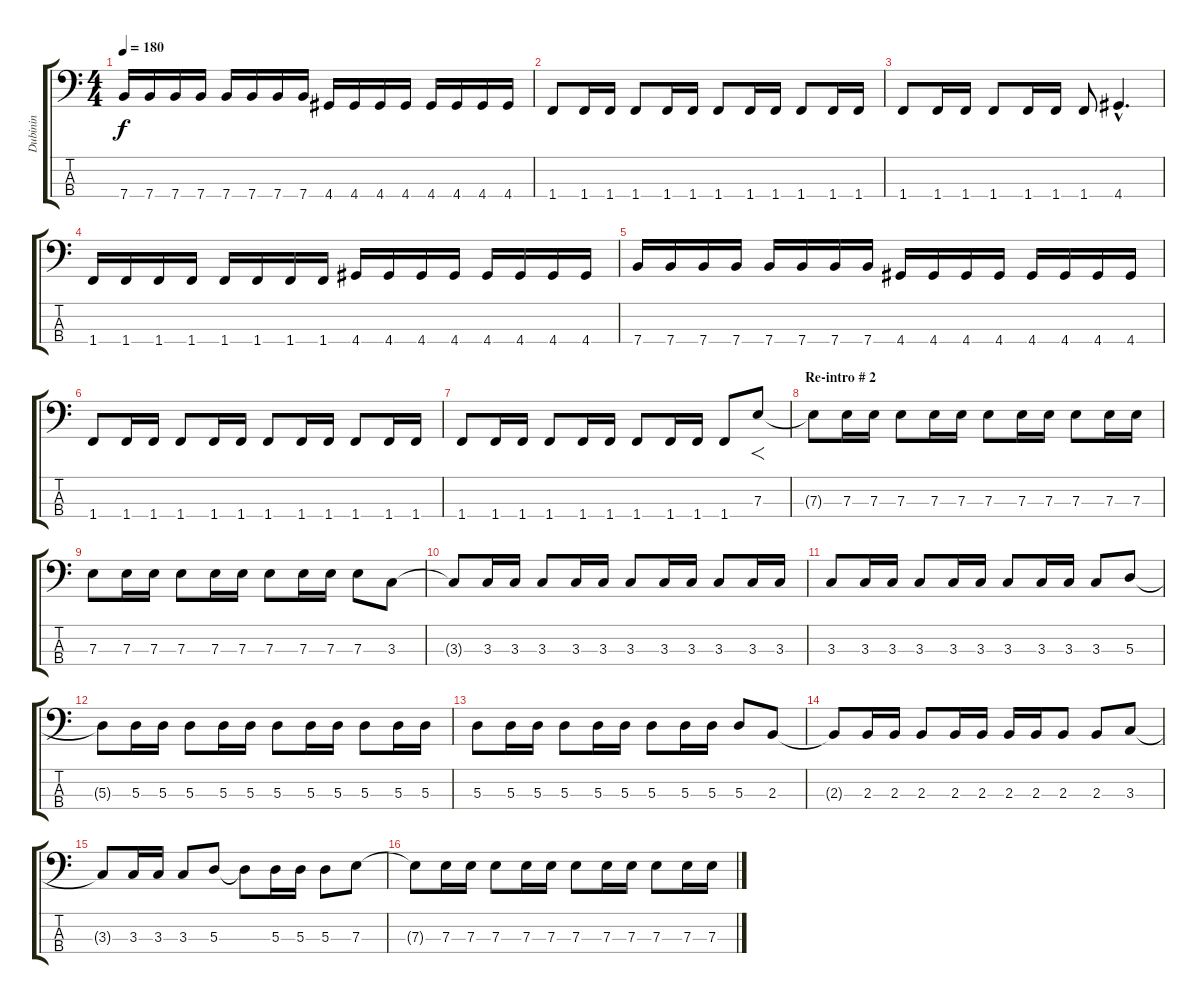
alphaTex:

\track ("Dubinin" "Dubinin") {instrument electricbassfinger}
\staff {score tabs}
\tuning (G2 D2 A1 E1) {hide}
\ts (4 4)
\tempo 180
\clef f4
\ks c
7.4.16{dy f} 7.4.16 7.4.16 7.4.16 7.4.16 7.4.16 7.4.16 7.4.16 4.4.16 4.4.16 4.4.16 4.4.16 4.4.16 4.4.16 4.4.16 4.4.16 |
1.4.8 1.4.16 1.4.16 1.4.8 1.4.16 1.4.16 1.4.8 1.4.16 1.4.16 1.4.8 1.4.16 1.4.16 |
1.4.8 1.4.16 1.4.16 1.4.8 1.4.16 1.4.16 1.4.8 4.4{hac}.4{d} |
1.4.16 1.4.16 1.4.16 1.4.16 1.4.16 1.4.16 1.4.16 1.4.16 4.4.16 4.4.16 4.4.16 4.4.16 4.4.16 4.4.16 4.4.16 4.4.16 |
7.4.16 7.4.16 7.4.16 7.4.16 7.4.16 7.4.16 7.4.16 7.4.16 4.4.16 4.4.16 4.4.16 4.4.16 4.4.16 4.4.16 4.4.16 4.4.16 |
1.4.8 1.4.16 1.4.16 1.4.8 1.4.16 1.4.16 1.4.8 1.4.16 1.4.16 1.4.8 1.4.16 1.4.16 |
1.4.8 1.4.16 1.4.16 1.4.8 1.4.16 1.4.16 1.4.8 1.4.16 1.4.16 1.4.8 7.3.8{f} |
\section ("" "Re-intro # 2")
7.3{t}.8{volume 16} 7.3.16 7.3.16 7.3.8 7.3.16 7.3.16 7.3.8 7.3.16 7.3.16 7.3.8 7.3.16 7.3.16 |
7.3.8 7.3.16 7.3.16 7.3.8 7.3.16 7.3.16 7.3.8 7.3.16 7.3.16 7.3.8 3.3.8 |
3.3{t}.8 3.3.16 3.3.16 3.3.8 3.3.16 3.3.16 3.3.8 3.3.16 3.3.16 3.3.8 3.3.16 3.3.16 |
3.3.8 3.3.16 3.3.16 3.3.8 3.3.16 3.3.16 3.3.8 3.3.16 3.3.16 3.3.8 5.3.8 |
5.3{t}.8 5.3.16 5.3.16 5.3.8 5.3.16 5.3.16 5.3.8 5.3.16 5.3.16 5.3.8 5.3.16 5.3.16 |
5.3.8 5.3.16 5.3.16 5.3.8 5.3.16 5.3.16 5.3.8 5.3.16 5.3.16 5.3.8 2.3.8 |
2.3{t}.8 2.3.16 2.3.16 2.3.8 2.3.16 2.3.16 2.3.16 2.3.16 2.3.8 2.3.8 3.3.8 |
3.3{t}.8 3.3.16 3.3.16 3.3.8 5.3.8 5.3{t}.8 5.3.16 5.3.16 5.3.8 7.3.8 |
7.3{t}.8 7.3.16 7.3.16 7.3.8 7.3.16 7.3.16 7.3.8 7.3.16 7.3.16 7.3.8 7.3.16 7.3.16
